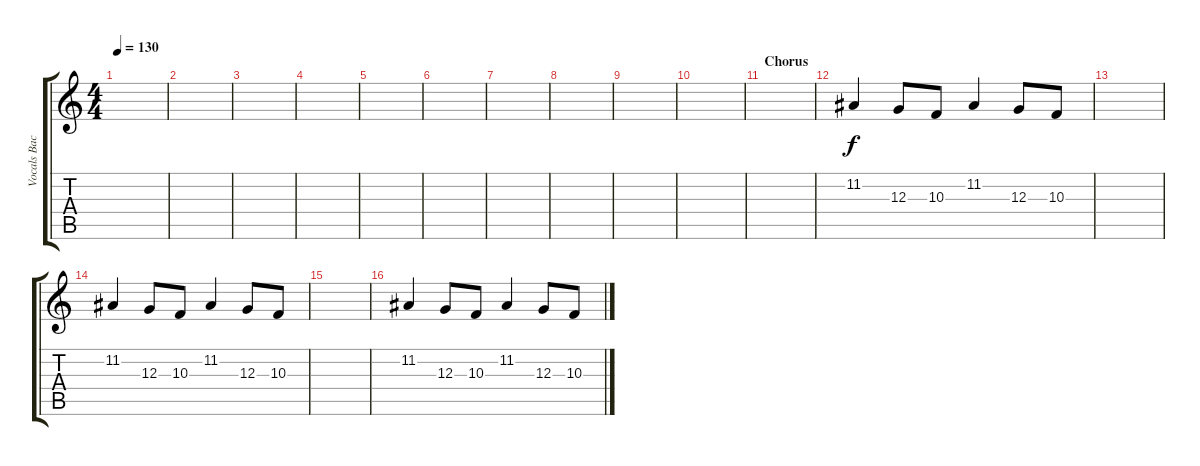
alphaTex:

\track ("Vocals Backup" "Vocals Bac") {instrument lead6voice}
\staff {score tabs}
\tuning (E4 B3 G3 D3 A2 E2) {hide}
\ts (4 4)
\tempo 130
\clef g2
\ks c
|
|
|
|
|
|
|
|
|
|
\section ("" "Chorus")
|
11.2.4 12.3.8 10.3.8 11.2.4 12.3.8 10.3.8 |
|
11.2.4 12.3.8 10.3.8 11.2.4 12.3.8 10.3.8 |
|
11.2.4 12.3.8 10.3.8 11.2.4 12.3.8 10.3.8
